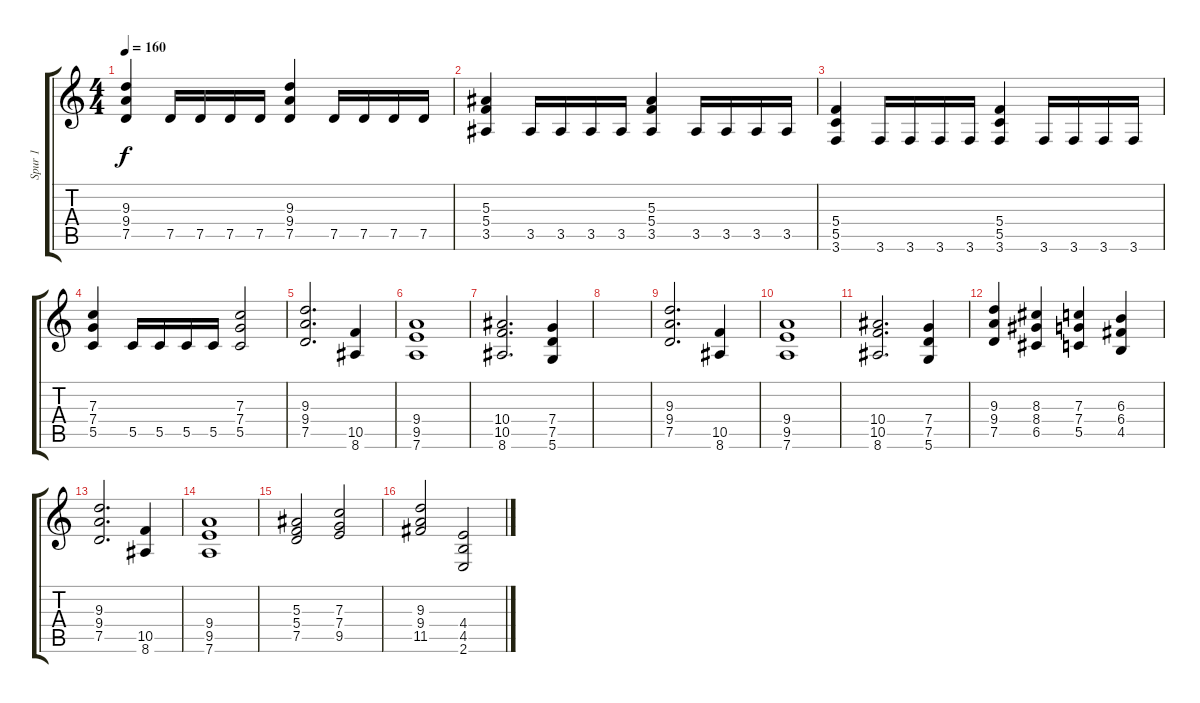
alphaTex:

\track ("Spur 1" "Spur 1") {instrument distortionguitar}
\staff {score tabs}
\tuning (D4 A3 F3 C3 G2 D2) {hide}
\ts (4 4)
\tempo 160
\clef g2
\ks c
(9.3 9.4 7.5).4{dy f} 7.5.16 7.5.16 7.5.16 7.5.16 (9.3 9.4 7.5).4 7.5.16 7.5.16 7.5.16 7.5.16 |
(5.3 5.4 3.5).4 3.5.16 3.5.16 3.5.16 3.5.16 (5.3 5.4 3.5).4 3.5.16 3.5.16 3.5.16 3.5.16 |
(5.4 5.5 3.6).4 3.6.16 3.6.16 3.6.16 3.6.16 (5.4 5.5 3.6).4 3.6.16 3.6.16 3.6.16 3.6.16 |
(7.3 7.4 5.5).4 5.5.16 5.5.16 5.5.16 5.5.16 (7.3 7.4 5.5).2 |
(9.3 9.4 7.5).2{d} (10.5 8.6).4 |
(9.4 9.5 7.6).1 |
(10.4 10.5 8.6).2{d} (7.4 7.5 5.6).4 |
|
(9.3 9.4 7.5).2{d} (10.5 8.6).4 |
(9.4 9.5 7.6).1 |
(10.4 10.5 8.6).2{d} (7.4 7.5 5.6).4 |
(9.3 9.4 7.5).4 (8.3 8.4 6.5).4 (7.3 7.4 5.5).4 (6.3 6.4 4.5).4 |
(9.3 9.4 7.5).2{d} (10.5 8.6).4 |
(9.4 9.5 7.6).1 |
(5.3 5.4 7.5).2 (7.3 7.4 9.5).2 |
(9.3 9.4 11.5).2 (4.4 4.5 2.6).2
